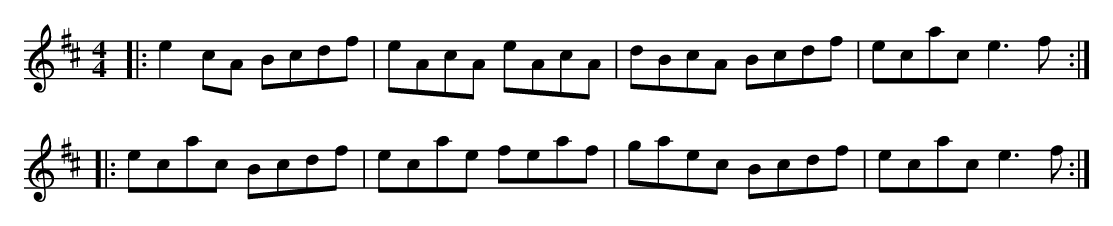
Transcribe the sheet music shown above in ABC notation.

X:1
M:4/4
K:Amix
|:e2cA Bcdf|eAcA eAcA|dBcA Bcdf|ecac e3f:|
|:ecac Bcdf|ecae feaf|gaec Bcdf|ecac e3f:|
